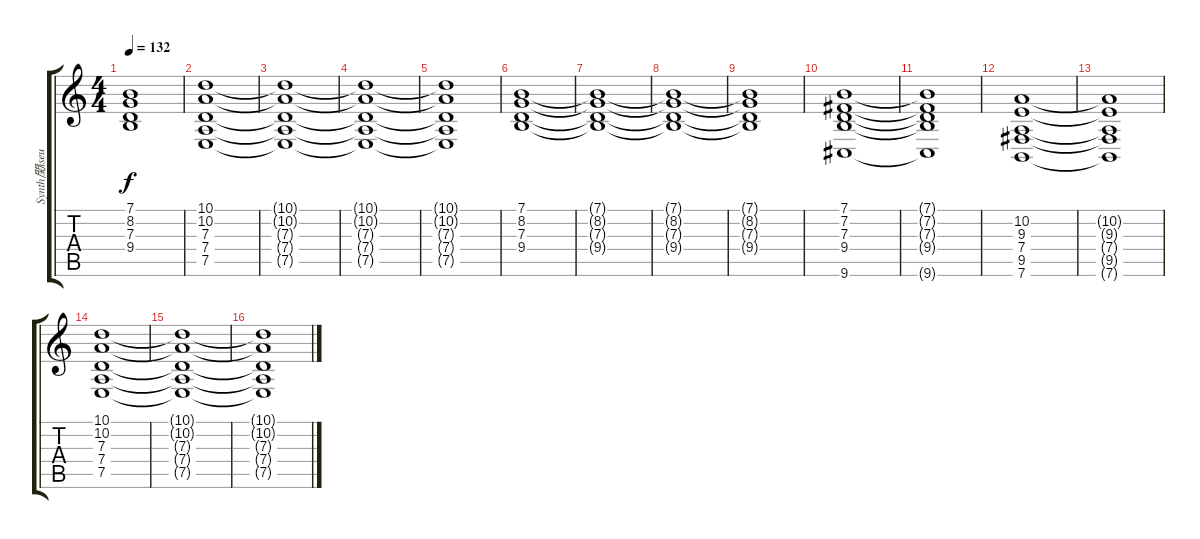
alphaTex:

\track ("Synth閠iseur" "Synth閠iseu") {instrument synthstrings1}
\staff {score tabs}
\tuning (E4 B3 G3 D3 A2 E2) {hide}
\ts (4 4)
\tempo 132
\clef g2
\ks c
(7.1{t} 8.2{t} 7.3{t} 9.4{t}).1{dy f} |
(10.1 10.2 7.3 7.4 7.5).1 |
(10.1{t} 10.2{t} 7.3{t} 7.4{t} 7.5{t}).1 |
(10.1{t} 10.2{t} 7.3{t} 7.4{t} 7.5{t}).1 |
(10.1{t} 10.2{t} 7.3{t} 7.4{t} 7.5{t}).1 |
(7.1 8.2 7.3 9.4).1 |
(7.1{t} 8.2{t} 7.3{t} 9.4{t}).1 |
(7.1{t} 8.2{t} 7.3{t} 9.4{t}).1 |
(7.1{t} 8.2{t} 7.3{t} 9.4{t}).1 |
(7.1 7.2 7.3 9.4 9.6).1 |
(7.1{t} 7.2{t} 7.3{t} 9.4{t} 9.6{t}).1 |
(10.2 9.3 7.4 9.5 7.6).1 |
(10.2{t} 9.3{t} 7.4{t} 9.5{t} 7.6{t}).1 |
(10.1 10.2 7.3 7.4 7.5).1 |
(10.1{t} 10.2{t} 7.3{t} 7.4{t} 7.5{t}).1 |
(10.1{t} 10.2{t} 7.3{t} 7.4{t} 7.5{t}).1
